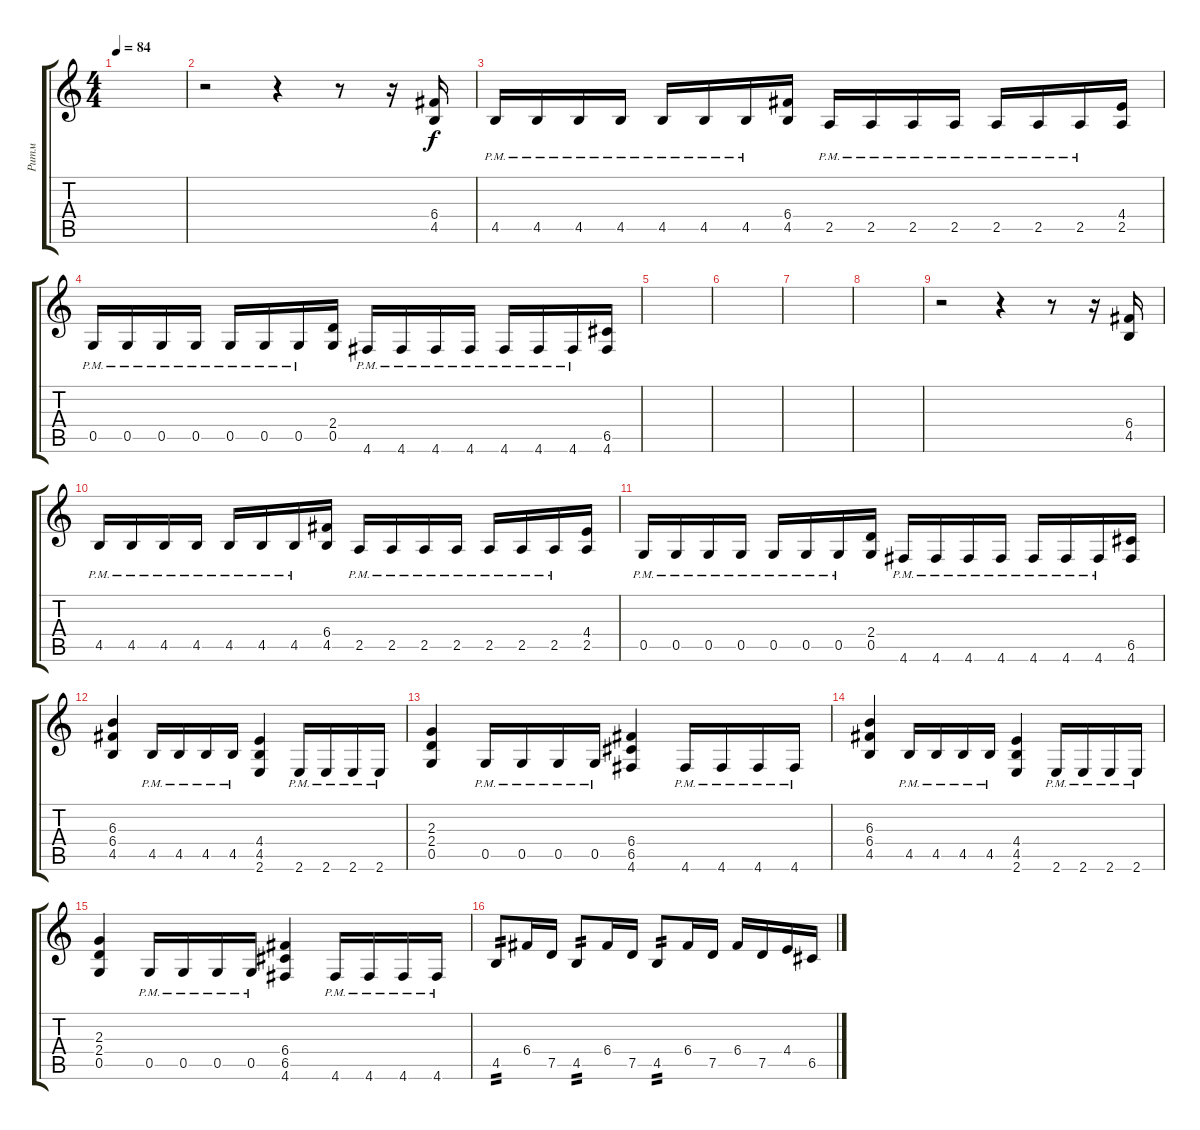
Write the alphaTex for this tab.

\track ("Ритм" "Ритм") {instrument distortionguitar}
\staff {score tabs}
\tuning (D4 A3 F3 C3 G2 D2) {hide}
\ts (4 4)
\tempo 84
\clef g2
\ks c
|
r.2 r.4 r.8 r.16 (6.4 4.5).16 |
4.5{pm}.16 4.5{pm}.16 4.5{pm}.16 4.5{pm}.16 4.5{pm}.16 4.5{pm}.16 4.5{pm}.16 (6.4 4.5).16 2.5{pm}.16 2.5{pm}.16 2.5{pm}.16 2.5{pm}.16 2.5{pm}.16 2.5{pm}.16 2.5{pm}.16 (4.4 2.5).16 |
0.5{pm}.16 0.5{pm}.16 0.5{pm}.16 0.5{pm}.16 0.5{pm}.16 0.5{pm}.16 0.5{pm}.16 (2.4 0.5).16 4.6{pm}.16 4.6{pm}.16 4.6{pm}.16 4.6{pm}.16 4.6{pm}.16 4.6{pm}.16 4.6{pm}.16 (6.5 4.6).16 |
|
|
|
|
r.2 r.4 r.8 r.16 (6.4 4.5).16 |
4.5{pm}.16 4.5{pm}.16 4.5{pm}.16 4.5{pm}.16 4.5{pm}.16 4.5{pm}.16 4.5{pm}.16 (6.4 4.5).16 2.5{pm}.16 2.5{pm}.16 2.5{pm}.16 2.5{pm}.16 2.5{pm}.16 2.5{pm}.16 2.5{pm}.16 (4.4 2.5).16 |
0.5{pm}.16 0.5{pm}.16 0.5{pm}.16 0.5{pm}.16 0.5{pm}.16 0.5{pm}.16 0.5{pm}.16 (2.4 0.5).16 4.6{pm}.16 4.6{pm}.16 4.6{pm}.16 4.6{pm}.16 4.6{pm}.16 4.6{pm}.16 4.6{pm}.16 (6.5 4.6).16 |
(6.3 6.4 4.5).4 4.5{pm}.16 4.5{pm}.16 4.5{pm}.16 4.5{pm}.16 (4.4 4.5 2.6).4 2.6{pm}.16 2.6{pm}.16 2.6{pm}.16 2.6{pm}.16 |
(2.3 2.4 0.5).4 0.5{pm}.16 0.5{pm}.16 0.5{pm}.16 0.5{pm}.16 (6.4 6.5 4.6).4 4.6{pm}.16 4.6{pm}.16 4.6{pm}.16 4.6{pm}.16 |
(6.3 6.4 4.5).4 4.5{pm}.16 4.5{pm}.16 4.5{pm}.16 4.5{pm}.16 (4.4 4.5 2.6).4 2.6{pm}.16 2.6{pm}.16 2.6{pm}.16 2.6{pm}.16 |
(2.3 2.4 0.5).4 0.5{pm}.16 0.5{pm}.16 0.5{pm}.16 0.5{pm}.16 (6.4 6.5 4.6).4 4.6{pm}.16 4.6{pm}.16 4.6{pm}.16 4.6{pm}.16 |
4.5.8{tp 2} 6.4.16 7.5.16 4.5.8{tp 2} 6.4.16 7.5.16 4.5.8{tp 2} 6.4.16 7.5.16 6.4.16 7.5.16 4.4.16 6.5.16
